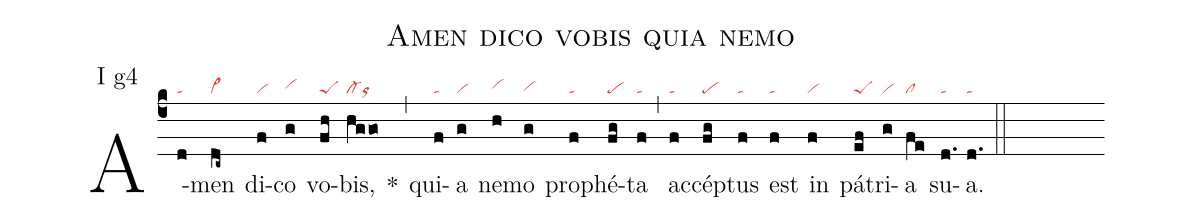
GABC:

name: Amen dico vobis quia nemo;
annotation: I g4;
mode: 1;
nabc-lines: 1;
%%
(c4)
A(d|ta)men(dc~|vi>) di(f|vi)co(g|vihh) vo(fh|peS)bis,(hggo|cl-or) *(,)
qui(f|ta)a(g|vi) ne(h|vihh)mo(g|vihg) pro(f|ta)phé(fg|pe)ta(f|ta) (,)
ac(f|ta)cép(fg|pe)tus(f|ta) est(f|ta) in(f|vi) pá(ef|peS)tri(g|vi)a(fe|cl) su(d.|ta)a.(d.|ta) (::)
